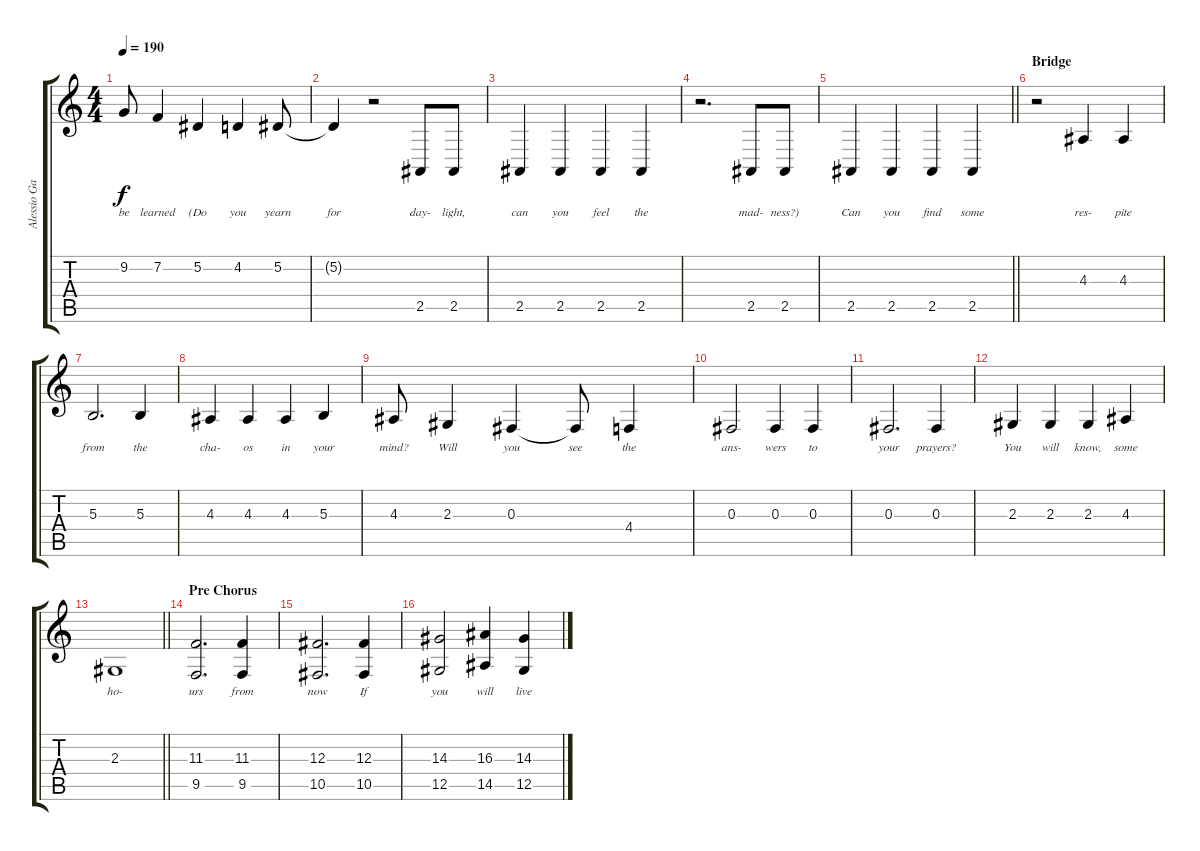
\track ("Alessio Garavello" "Alessio Ga") {instrument lead2sawtooth}
\staff {score tabs}
\tuning (Eb4 Bb3 Gb3 Db3 Ab2 Eb2) {hide}
\ts (4 4)
\tempo 190
\clef g2
\ks c
9.2.8{lyrics (0 "be") lyrics (1 "") lyrics (2 "") lyrics (3 "") lyrics (4 "") dy f} 7.2.4{lyrics (0 "learned") lyrics (1 "") lyrics (2 "") lyrics (3 "") lyrics (4 "")} 5.2.4{lyrics (0 "(Do") lyrics (1 "") lyrics (2 "") lyrics (3 "") lyrics (4 "")} 4.2.4{lyrics (0 "you") lyrics (1 "") lyrics (2 "") lyrics (3 "") lyrics (4 "")} 5.2.8{lyrics (0 "yearn") lyrics (1 "") lyrics (2 "") lyrics (3 "") lyrics (4 "")} |
5.2{t}.4{lyrics (0 "for") lyrics (1 "") lyrics (2 "") lyrics (3 "") lyrics (4 "")} r.2 2.5.8{lyrics (0 "day-") lyrics (1 "") lyrics (2 "") lyrics (3 "") lyrics (4 "")} 2.5.8{lyrics (0 "light,") lyrics (1 "") lyrics (2 "") lyrics (3 "") lyrics (4 "")} |
2.5.4{lyrics (0 "can") lyrics (1 "") lyrics (2 "") lyrics (3 "") lyrics (4 "")} 2.5.4{lyrics (0 "you") lyrics (1 "") lyrics (2 "") lyrics (3 "") lyrics (4 "")} 2.5.4{lyrics (0 "feel") lyrics (1 "") lyrics (2 "") lyrics (3 "") lyrics (4 "")} 2.5.4{lyrics (0 "the") lyrics (1 "") lyrics (2 "") lyrics (3 "") lyrics (4 "")} |
r.2{d} 2.5.8{lyrics (0 "mad-") lyrics (1 "") lyrics (2 "") lyrics (3 "") lyrics (4 "")} 2.5.8{lyrics (0 "ness?)") lyrics (1 "") lyrics (2 "") lyrics (3 "") lyrics (4 "")} |
\barLineRight lightlight
2.5.4{lyrics (0 "Can") lyrics (1 "") lyrics (2 "") lyrics (3 "") lyrics (4 "")} 2.5.4{lyrics (0 "you") lyrics (1 "") lyrics (2 "") lyrics (3 "") lyrics (4 "")} 2.5.4{lyrics (0 "find") lyrics (1 "") lyrics (2 "") lyrics (3 "") lyrics (4 "")} 2.5.4{lyrics (0 "some") lyrics (1 "") lyrics (2 "") lyrics (3 "") lyrics (4 "")} |
\section ("" "Bridge")
r.2 4.3.4{lyrics (0 "res-") lyrics (1 "") lyrics (2 "") lyrics (3 "") lyrics (4 "")} 4.3.4{lyrics (0 "pite") lyrics (1 "") lyrics (2 "") lyrics (3 "") lyrics (4 "")} |
5.3.2{d lyrics (0 "from") lyrics (1 "") lyrics (2 "") lyrics (3 "") lyrics (4 "")} 5.3.4{lyrics (0 "the") lyrics (1 "") lyrics (2 "") lyrics (3 "") lyrics (4 "")} |
4.3.4{lyrics (0 "cha-") lyrics (1 "") lyrics (2 "") lyrics (3 "") lyrics (4 "")} 4.3.4{lyrics (0 "os") lyrics (1 "") lyrics (2 "") lyrics (3 "") lyrics (4 "")} 4.3.4{lyrics (0 "in") lyrics (1 "") lyrics (2 "") lyrics (3 "") lyrics (4 "")} 5.3.4{lyrics (0 "your") lyrics (1 "") lyrics (2 "") lyrics (3 "") lyrics (4 "")} |
4.3.8{lyrics (0 "mind?") lyrics (1 "") lyrics (2 "") lyrics (3 "") lyrics (4 "")} 2.3.4{lyrics (0 "Will") lyrics (1 "") lyrics (2 "") lyrics (3 "") lyrics (4 "")} 0.3.4{lyrics (0 "you") lyrics (1 "") lyrics (2 "") lyrics (3 "") lyrics (4 "")} 0.3{t}.8{lyrics (0 "see") lyrics (1 "") lyrics (2 "") lyrics (3 "") lyrics (4 "")} 4.4.4{lyrics (0 "the") lyrics (1 "") lyrics (2 "") lyrics (3 "") lyrics (4 "")} |
0.3.2{lyrics (0 "ans-") lyrics (1 "") lyrics (2 "") lyrics (3 "") lyrics (4 "")} 0.3.4{lyrics (0 "wers") lyrics (1 "") lyrics (2 "") lyrics (3 "") lyrics (4 "")} 0.3.4{lyrics (0 "to") lyrics (1 "") lyrics (2 "") lyrics (3 "") lyrics (4 "")} |
0.3.2{d lyrics (0 "your") lyrics (1 "") lyrics (2 "") lyrics (3 "") lyrics (4 "")} 0.3.4{lyrics (0 "prayers?") lyrics (1 "") lyrics (2 "") lyrics (3 "") lyrics (4 "")} |
2.3.4{lyrics (0 "You") lyrics (1 "") lyrics (2 "") lyrics (3 "") lyrics (4 "")} 2.3.4{lyrics (0 "will") lyrics (1 "") lyrics (2 "") lyrics (3 "") lyrics (4 "")} 2.3.4{lyrics (0 "know,") lyrics (1 "") lyrics (2 "") lyrics (3 "") lyrics (4 "")} 4.3.4{lyrics (0 "some") lyrics (1 "") lyrics (2 "") lyrics (3 "") lyrics (4 "")} |
\barLineRight lightlight
2.3.1{lyrics (0 "ho-") lyrics (1 "") lyrics (2 "") lyrics (3 "") lyrics (4 "")} |
\section ("" "Pre Chorus")
(11.3 9.5).2{d lyrics (0 "urs") lyrics (1 "") lyrics (2 "") lyrics (3 "") lyrics (4 "")} (11.3 9.5).4{lyrics (0 "from") lyrics (1 "") lyrics (2 "") lyrics (3 "") lyrics (4 "")} |
(12.3 10.5).2{d lyrics (0 "now") lyrics (1 "") lyrics (2 "") lyrics (3 "") lyrics (4 "")} (12.3 10.5).4{lyrics (0 "If") lyrics (1 "") lyrics (2 "") lyrics (3 "") lyrics (4 "")} |
(14.3 12.5).2{lyrics (0 "you") lyrics (1 "") lyrics (2 "") lyrics (3 "") lyrics (4 "")} (16.3 14.5).4{lyrics (0 "will") lyrics (1 "") lyrics (2 "") lyrics (3 "") lyrics (4 "")} (14.3 12.5).4{lyrics (0 "live") lyrics (1 "") lyrics (2 "") lyrics (3 "") lyrics (4 "")}
